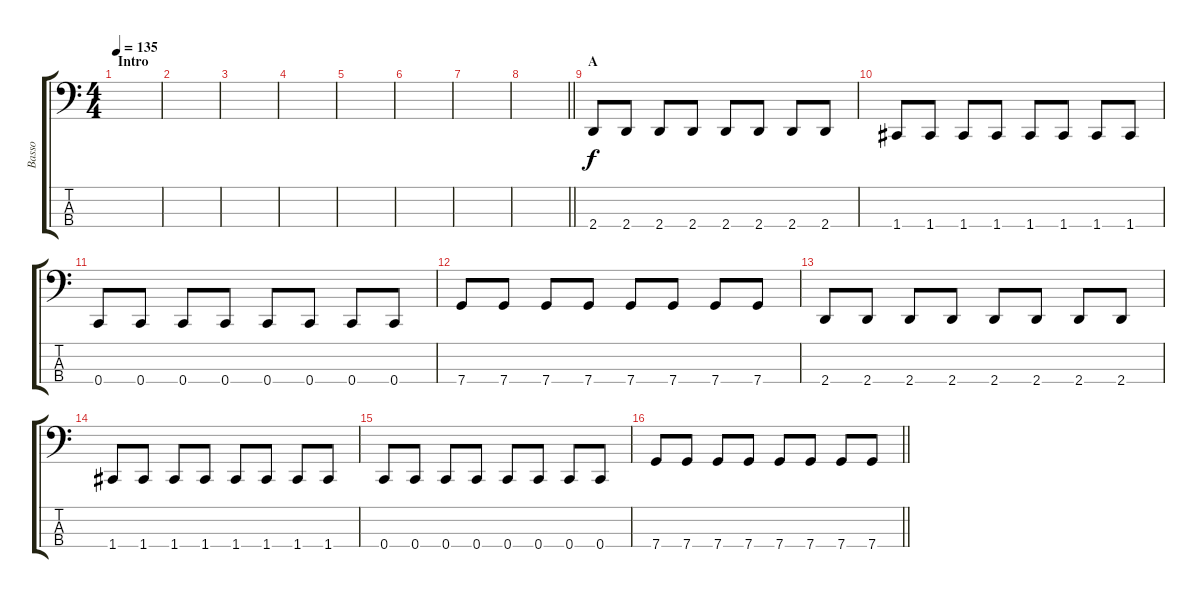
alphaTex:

\track ("Basso" "Basso") {instrument electricbasspick}
\staff {score tabs}
\tuning (F2 C2 G1 C1) {hide}
\ts (4 4)
\section ("" "Intro")
\tempo 135
\clef f4
\ks c
|
|
|
|
|
|
|
\barLineRight lightlight
|
\section ("" "A")
2.4.8 2.4.8 2.4.8 2.4.8 2.4.8 2.4.8 2.4.8 2.4.8 |
1.4.8 1.4.8 1.4.8 1.4.8 1.4.8 1.4.8 1.4.8 1.4.8 |
0.4.8 0.4.8 0.4.8 0.4.8 0.4.8 0.4.8 0.4.8 0.4.8 |
7.4.8 7.4.8 7.4.8 7.4.8 7.4.8 7.4.8 7.4.8 7.4.8 |
2.4.8 2.4.8 2.4.8 2.4.8 2.4.8 2.4.8 2.4.8 2.4.8 |
1.4.8 1.4.8 1.4.8 1.4.8 1.4.8 1.4.8 1.4.8 1.4.8 |
0.4.8 0.4.8 0.4.8 0.4.8 0.4.8 0.4.8 0.4.8 0.4.8 |
\barLineRight lightlight
7.4.8 7.4.8 7.4.8 7.4.8 7.4.8 7.4.8 7.4.8 7.4.8
